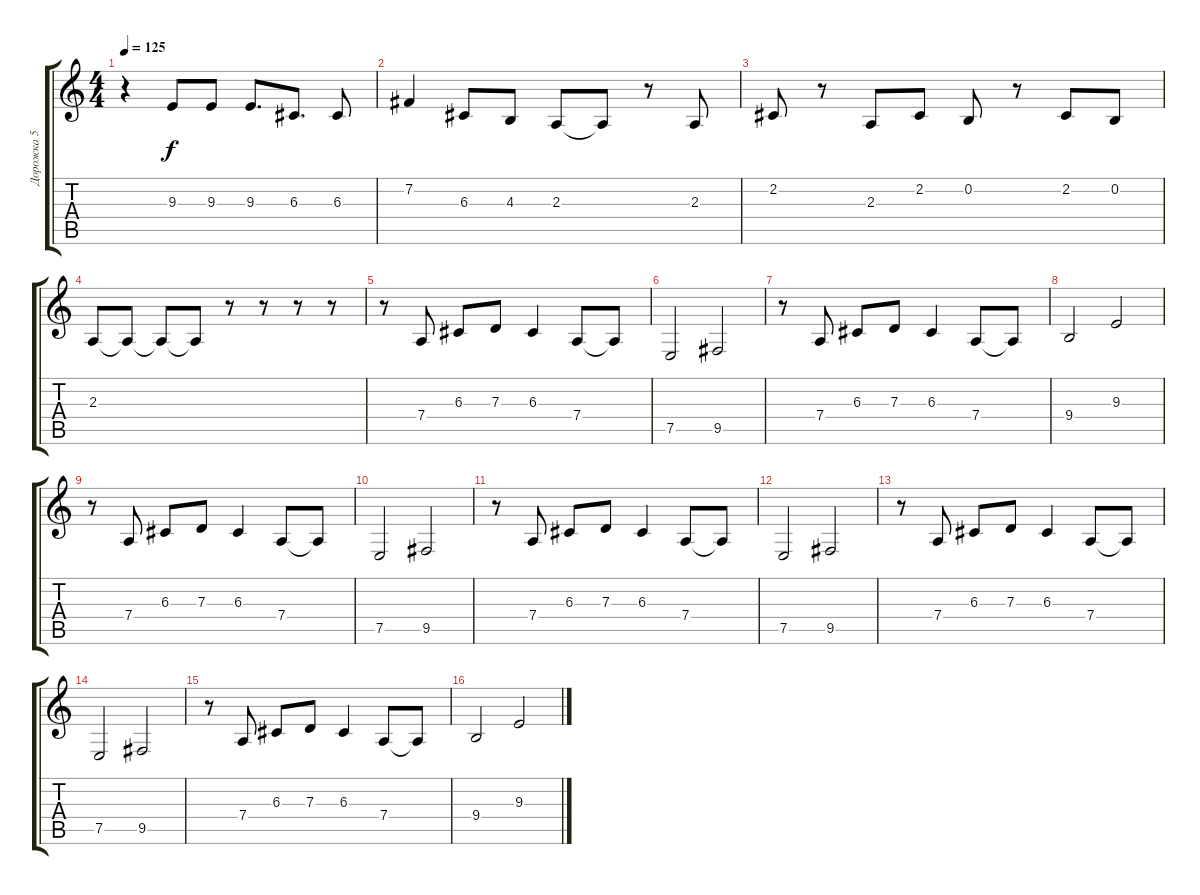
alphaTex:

\track ("Дорожка 5" "Дорожка 5") {instrument tuba}
\staff {score tabs}
\tuning (E4 B3 G3 D3 A2 E2) {hide}
\ts (4 4)
\tempo 125
\clef g2
\ks c
r.4{dy f} 9.3.8 9.3.8 9.3.8{d} 6.3.8{d} 6.3.8 |
7.2.4 6.3.8 4.3.8 2.3.8 2.3{t}.8 r.8 2.3.8 |
2.2.8 r.8 2.3.8 2.2.8 0.2.8 r.8 2.2.8 0.2.8 |
2.3.8 2.3{t}.8 2.3{t}.8 2.3{t}.8 r.8 r.8 r.8 r.8 |
r.8 7.4.8 6.3.8 7.3.8 6.3.4 7.4.8 7.4{t}.8 |
7.5.2 9.5.2 |
r.8 7.4.8 6.3.8 7.3.8 6.3.4 7.4.8 7.4{t}.8 |
9.4.2 9.3.2 |
r.8 7.4.8 6.3.8 7.3.8 6.3.4 7.4.8 7.4{t}.8 |
7.5.2 9.5.2 |
r.8 7.4.8 6.3.8 7.3.8 6.3.4 7.4.8 7.4{t}.8 |
7.5.2 9.5.2 |
r.8 7.4.8 6.3.8 7.3.8 6.3.4 7.4.8 7.4{t}.8 |
7.5.2 9.5.2 |
r.8 7.4.8 6.3.8 7.3.8 6.3.4 7.4.8 7.4{t}.8 |
9.4.2 9.3.2
